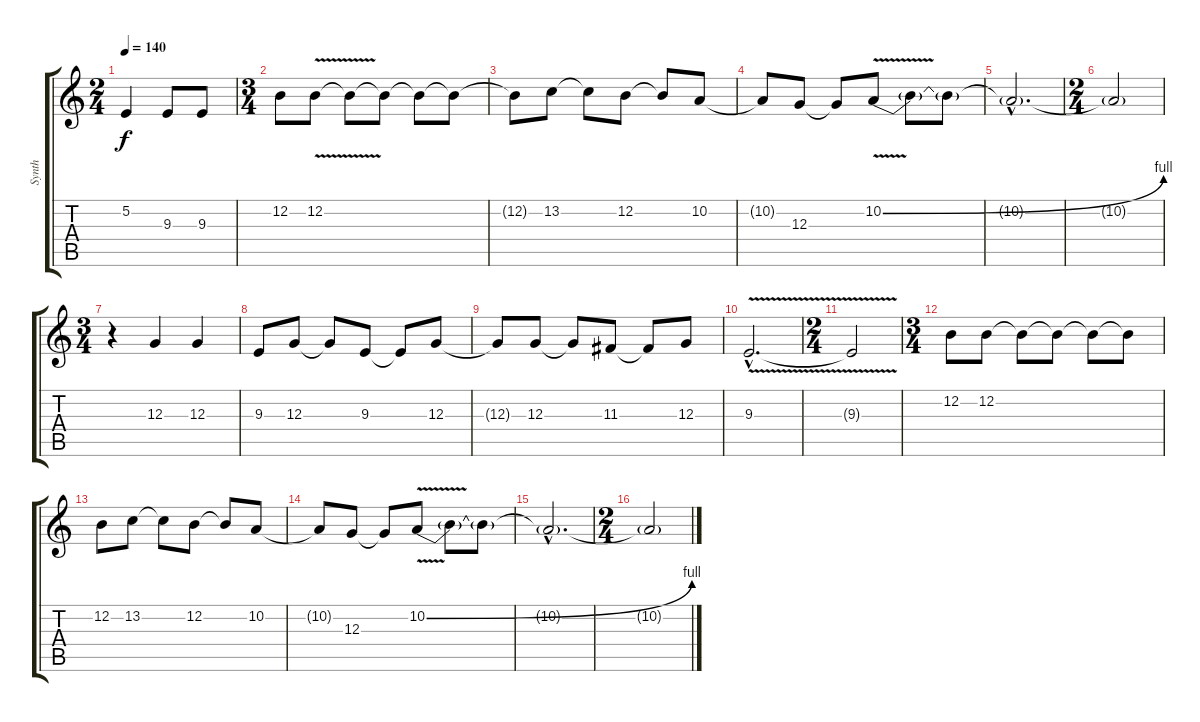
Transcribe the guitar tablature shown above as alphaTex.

\track ("Synth" "Synth") {instrument choiraahs}
\staff {score tabs}
\tuning (E4 B3 G3 D3 A2 E2) {hide}
\ts (2 4)
\tempo 140
\clef g2
\ks c
5.2{t}.4{dy f} 9.3.8 9.3.8 |
\ts (3 4)
12.2.8 12.2{v}.8 12.2{t}.8 12.2{t}.8 12.2{t}.8 12.2{t}.8 |
12.2{t}.8 13.2.8 13.2{t}.8 12.2.8 12.2{t}.8 10.2.8 |
10.2{t}.8 12.3.8 12.3{t}.8 10.2{be (bend 0 0 60 4) v}.8 10.2{t}.8 10.2{t}.8 |
10.2{hac t}.2{d} |
\ts (2 4)
10.2{t}.2 |
\ts (3 4)
r.4 12.3.4 12.3.4 |
9.3.8 12.3.8 12.3{t}.8 9.3.8 9.3{t}.8 12.3.8 |
12.3{t}.8 12.3.8 12.3{t}.8 11.3.8 11.3{t}.8 12.3.8 |
9.3{v hac}.2{d} |
\ts (2 4)
9.3{t}.2 |
\ts (3 4)
12.2.8 12.2.8 12.2{t}.8 12.2{t}.8 12.2{t}.8 12.2{t}.8 |
12.2.8 13.2.8 13.2{t}.8 12.2.8 12.2{t}.8 10.2.8 |
10.2{t}.8 12.3.8 12.3{t}.8 10.2{be (bend 0 0 60 4) v}.8 10.2{t}.8 10.2{t}.8 |
10.2{hac t}.2{d} |
\ts (2 4)
10.2{t}.2
